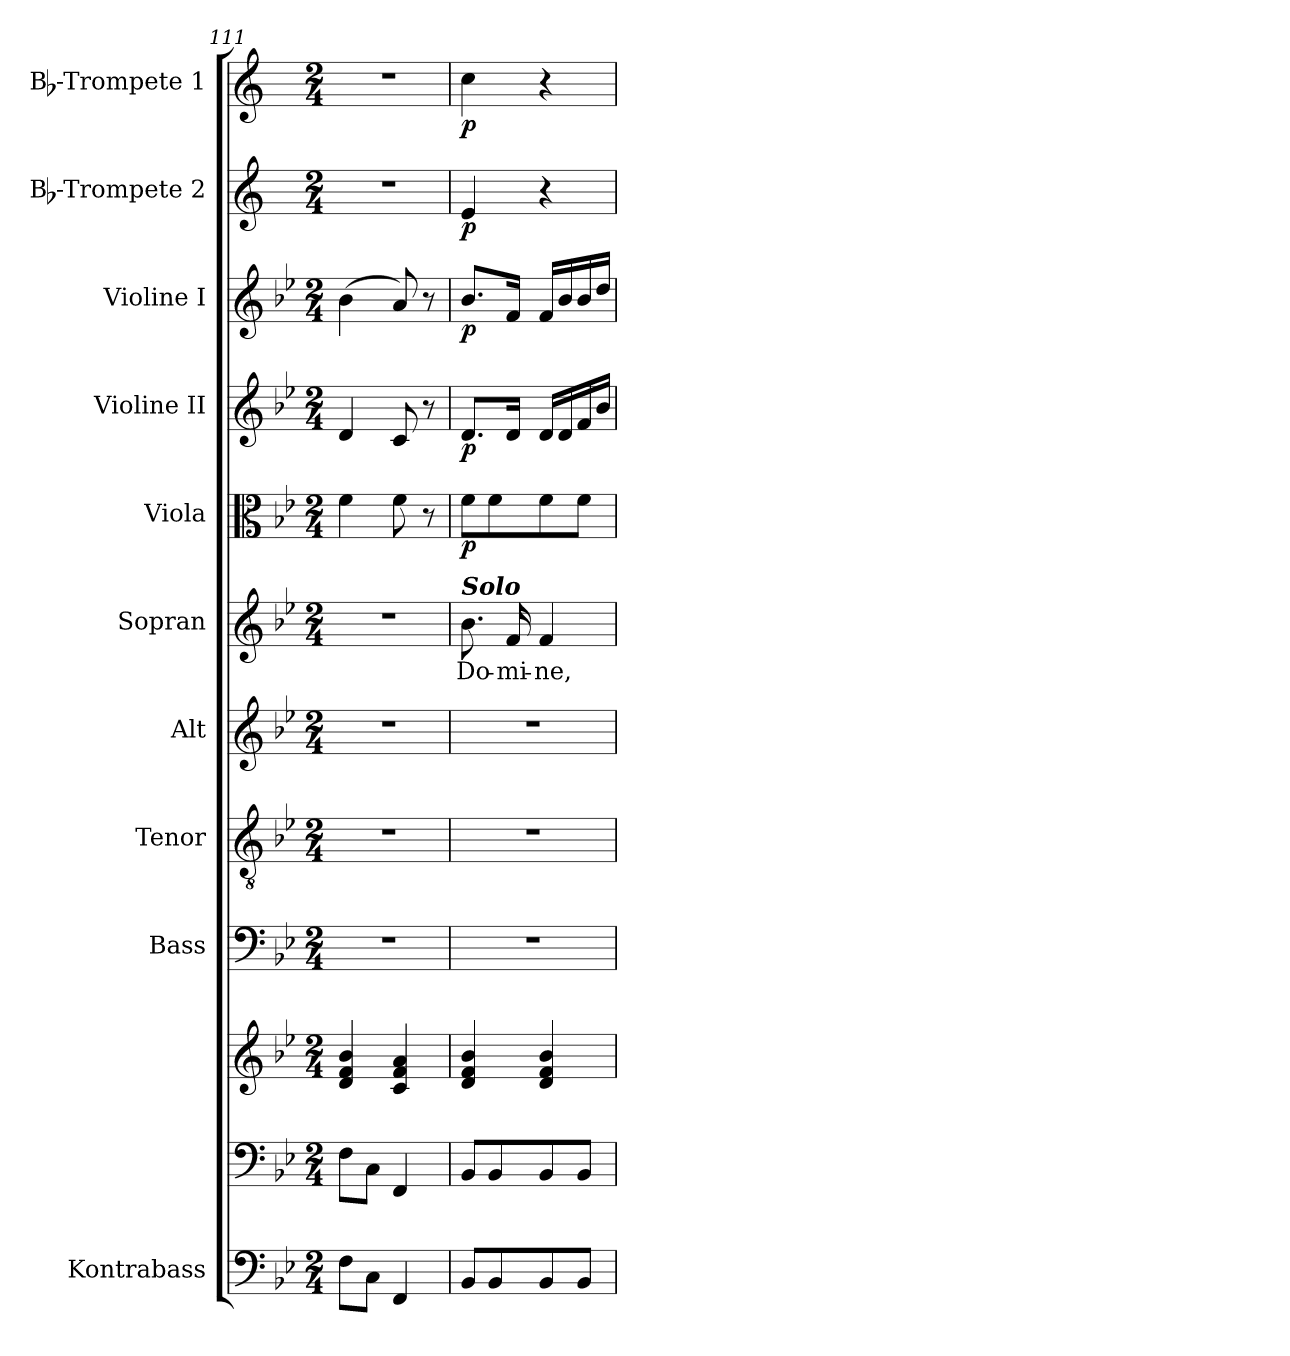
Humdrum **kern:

**kern	**kern	**kern	**kern	**kern	**kern	**kern	**text	**kern	**dynam	**kern	**dynam	**kern	**dynam	**kern	**dynam	**kern	**dynam
*part11	*part10	*part10	*part9	*part8	*part7	*part6	*part6	*part5	*part5	*part4	*part4	*part3	*part3	*part2	*part2	*part1	*part1
*staff12	*staff11	*staff10	*staff9	*staff8	*staff7	*staff6	*staff6	*staff5	*staff5	*staff4	*staff4	*staff3	*staff3	*staff2	*staff2	*staff1	*staff1
*I"Kontrabass	*	*	*I"Bass	*I"Tenor	*I"Alt	*I"Sopran	*	*I"Viola	*	*I"Violine II	*	*I"Violine I	*	*I"Bb-Trompete 2	*	*I"Bb-Trompete 1	*
*I'Kb.	*	*	*I'B.	*I'T.	*I'A.	*I'S.	*	*I'Vla.	*	*I'Vl. II	*	*I'Vl. I	*	*I'Bb Trp. 2	*	*I'Bb Trp. 1	*
*clefF4	*clefF4	*clefG2	*clefF4	*clefGv2	*clefG2	*clefG2	*	*clefC3	*	*clefG2	*	*clefG2	*	*clefG2	*	*clefG2	*
*ITrd7c12	*	*	*	*	*	*	*	*	*	*	*	*	*	*ITrd1c2	*	*ITrd1c2	*
*k[b-e-]	*k[b-e-]	*k[b-e-]	*k[b-e-]	*k[b-e-]	*k[b-e-]	*k[b-e-]	*	*k[b-e-]	*	*k[b-e-]	*	*k[b-e-]	*	*k[b-e-]	*	*k[b-e-]	*
*B-:	*B-:	*B-:	*B-:	*B-:	*B-:	*B-:	*	*B-:	*	*B-:	*	*B-:	*	*B-:	*	*B-:	*
*M2/4	*M2/4	*M2/4	*M2/4	*M2/4	*M2/4	*M2/4	*	*M2/4	*	*M2/4	*	*M2/4	*	*M2/4	*	*M2/4	*
=111	=111	=111	=111	=111	=111	=111	=111	=111	=111	=111	=111	=111	=111	=111	=111	=111	=111
8FF\L	8F\L	4d/ 4f/ 4b-/	2r	2r	2r	2r	.	4f\	.	4d/	.	(>4b-\	.	2r	.	2r	.
8CC\J	8C\J	.	.	.	.	.	.	.	.	.	.	.	.	.	.	.	.
4FFF/	4FF/	4c/ 4f/ 4a/	.	.	.	.	.	8f\	.	8c/	.	8a/)	.	.	.	.	.
.	.	.	.	.	.	.	.	8r	.	8r	.	8r	.	.	.	.	.
=112	=112	=112	=112	=112	=112	=112	=112	=112	=112	=112	=112	=112	=112	=112	=112	=112	=112
!	!	!	!	!	!	!LO:TX:a:Bi:t=Solo	!	!	!	!	!	!	!	!	!	!	!
!	!	!	!	!	!	!	!LO:LY:b	!	!LO:DY:b	!	!LO:DY:b	!	!LO:DY:b	!	!LO:DY:b	!	!LO:DY:b
8BBB-/L	8BB-/L	4d/ 4f/ 4b-/	2r	2r	2r	8.b-\	Do-	8f\L	p	8.d/L	p	8.b-/L	p	4d/	p	4b-\	p
8BBB-/	8BB-/	.	.	.	.	.	.	8f\	.	.	.	.	.	.	.	.	.
!	!	!	!	!	!	!	!LO:LY:b	!	!	!	!	!	!	!	!	!	!
.	.	.	.	.	.	16f/	-mi-	.	.	16d/Jk	.	16f/Jk	.	.	.	.	.
!	!	!	!	!	!	!	!LO:LY:b	!	!	!	!	!	!	!	!	!	!
8BBB-/	8BB-/	4d/ 4f/ 4b-/	.	.	.	4f/	-ne,	8f\	.	16d/LL	.	16f/LL	.	4r	.	4r	.
.	.	.	.	.	.	.	.	.	.	16d/	.	16b-/	.	.	.	.	.
8BBB-/J	8BB-/J	.	.	.	.	.	.	8f\J	.	16f/	.	16b-/	.	.	.	.	.
.	.	.	.	.	.	.	.	.	.	16b-/JJ	.	16dd/JJ	.	.	.	.	.
=	=	=	=	=	=	=	=	=	=	=	=	=	=	=	=	=	=
*-	*-	*-	*-	*-	*-	*-	*-	*-	*-	*-	*-	*-	*-	*-	*-	*-	*-
